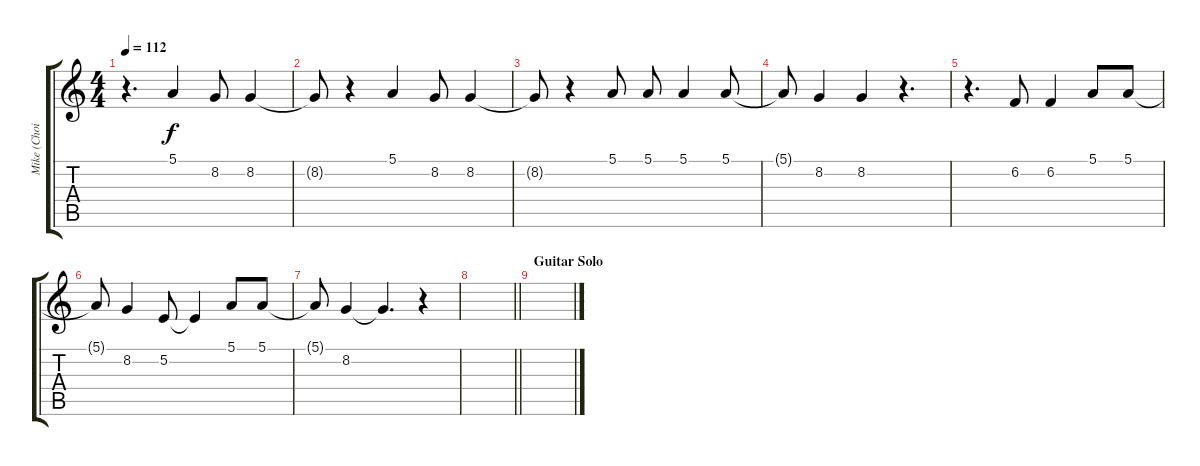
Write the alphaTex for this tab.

\track ("Mike (Choirs)" "Mike (Choi") {instrument lead3calliope}
\staff {score tabs}
\tuning (E4 B3 G3 D3 A2 E2) {hide}
\ts (4 4)
\tempo 112
\clef g2
\ks c
r.4{d dy f} 5.1.4 8.2.8 8.2.4 |
8.2{t}.8 r.4 5.1.4 8.2.8 8.2.4 |
8.2{t}.8 r.4 5.1.8 5.1.8 5.1.4 5.1.8 |
5.1{t}.8 8.2.4 8.2.4 r.4{d} |
r.4{d} 6.2.8 6.2.4 5.1.8 5.1.8 |
5.1{t}.8 8.2.4 5.2.8 5.2{t}.4 5.1.8 5.1.8 |
5.1{t}.8 8.2.4 8.2{t}.4{d} r.4 |
\barLineRight lightlight
|
\section ("" "Guitar Solo")
